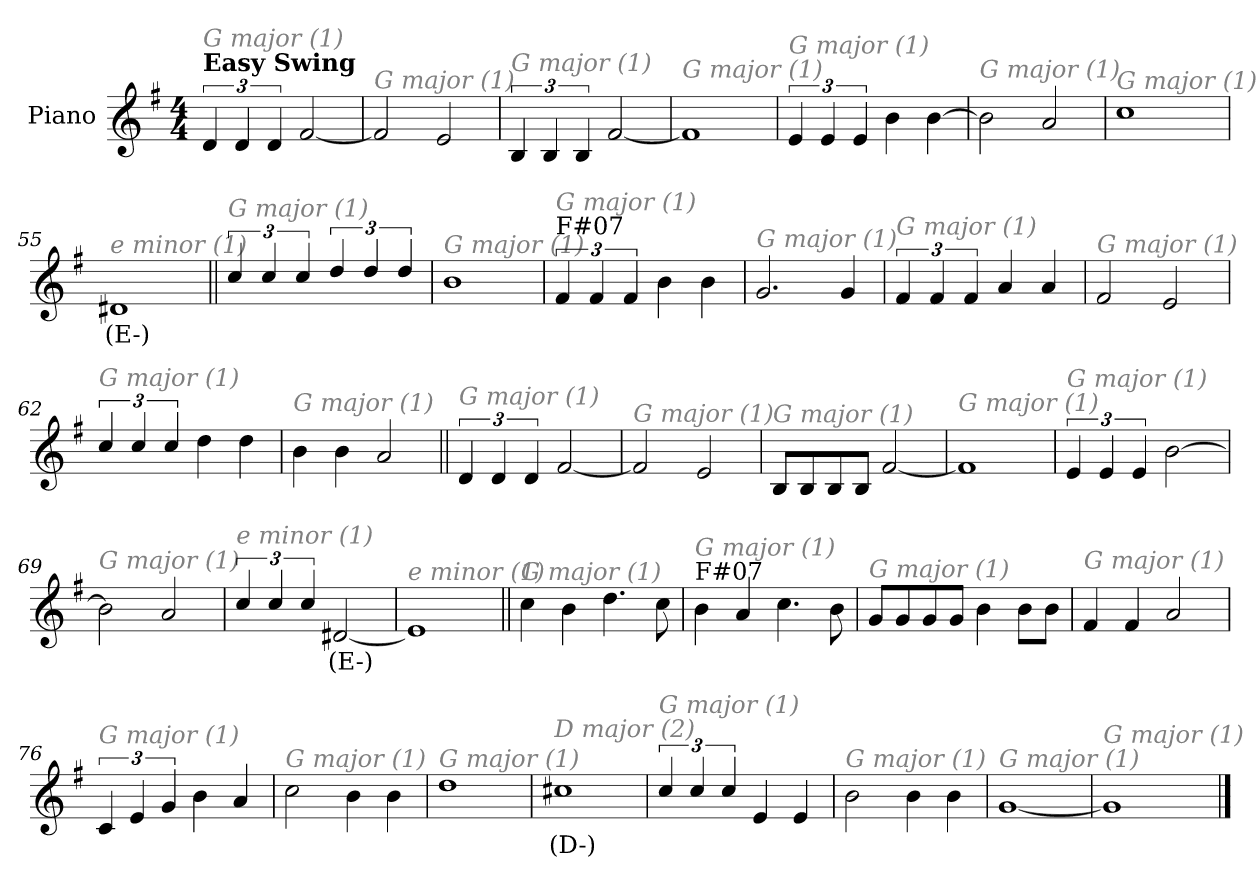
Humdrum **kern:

**kern	**text
*part1	*part1
*staff1	*staff1
*I"Piano	*
*I'Pno.	*
*clefG2	*
*k[f#]	*
*M4/4	*
=1	=1
!LO:TX:a:B:t=Easy Swing	!
!LO:TX:i:color=#808080:t=G major (1)	!
6d/	.
6d/	.
6d/	.
[2f#/	.
=49	=49
!LO:TX:i:color=#808080:t=G major (1)	!
2f#/]	.
2e/	.
=50	=50
!LO:TX:i:color=#808080:t=G major (1)	!
6B/	.
6B/	.
6B/	.
[2f#/	.
=51	=51
!LO:TX:i:color=#808080:t=G major (1)	!
1f#]	.
!!LO:LB:g=z
=52	=52
!LO:TX:i:color=#808080:t=G major (1)	!
6e/	.
6e/	.
6e/	.
4b\	.
[4b\	.
=53	=53
!LO:TX:i:color=#808080:t=G major (1)	!
2b\]	.
2a/	.
=54	=54
!LO:TX:i:color=#808080:t=G major (1)	!
1cc	.
=55	=55
!LO:TX:i:color=#808080:t=e minor (1)	!
1d#Xi	(E-)
!!LO:LB:g=z
=56||	=56||
!LO:TX:i:color=#808080:t=G major (1)	!
6cc/	.
6cc/	.
6cc/	.
6dd/	.
6dd/	.
6dd/	.
=57	=57
!LO:TX:i:color=#808080:t=G major (1)	!
1b	.
=58	=58
!LO:TX:a:t=F#07	!
!LO:TX:i:color=#808080:t=G major (1)	!
6f#/	.
6f#/	.
6f#/	.
4b\	.
4b\	.
=59	=59
!LO:TX:i:color=#808080:t=G major (1)	!
2.g/	.
4g/	.
!!LO:LB:g=z
=60	=60
!LO:TX:i:color=#808080:t=G major (1)	!
6f#/	.
6f#/	.
6f#/	.
4a/	.
4a/	.
=61	=61
!LO:TX:i:color=#808080:t=G major (1)	!
2f#/	.
2e/	.
=62	=62
!LO:TX:i:color=#808080:t=G major (1)	!
6cc/	.
6cc/	.
6cc/	.
4dd\	.
4dd\	.
=63	=63
!LO:TX:i:color=#808080:t=G major (1)	!
4b\	.
4b\	.
2a/	.
!!LO:LB:g=z
=64||	=64||
!LO:TX:i:color=#808080:t=G major (1)	!
6d/	.
6d/	.
6d/	.
[2f#/	.
=65	=65
!LO:TX:i:color=#808080:t=G major (1)	!
2f#/]	.
2e/	.
=66	=66
!LO:TX:i:color=#808080:t=G major (1)	!
8B/L	.
8B/	.
8B/	.
8B/J	.
[2f#/	.
=67	=67
!LO:TX:i:color=#808080:t=G major (1)	!
1f#]	.
!!LO:LB:g=z
=68	=68
!LO:TX:i:color=#808080:t=G major (1)	!
6e/	.
6e/	.
6e/	.
[2b\	.
=69	=69
!LO:TX:i:color=#808080:t=G major (1)	!
2b\]	.
2a/	.
=70	=70
!LO:TX:i:color=#808080:t=e minor (1)	!
6cc/	.
6cc/	.
6cc/	.
[2d#Xi/	(E-)
=71	=71
!LO:TX:i:color=#808080:t=e minor (1)	!
1e-]	.
!!LO:LB:g=z
=72||	=72||
!LO:TX:i:color=#808080:t=G major (1)	!
4cc\	.
4b\	.
4.dd\	.
8cc\	.
=73	=73
!LO:TX:a:t=F#07	!
!LO:TX:i:color=#808080:t=G major (1)	!
4b\	.
4a/	.
4.cc\	.
8b\	.
=74	=74
!LO:TX:i:color=#808080:t=G major (1)	!
8g/L	.
8g/	.
8g/	.
8g/J	.
4b\	.
8b\L	.
8b\J	.
=75	=75
!LO:TX:i:color=#808080:t=G major (1)	!
4f#/	.
4f#/	.
2a/	.
!!LO:LB:g=z
=76	=76
!LO:TX:i:color=#808080:t=G major (1)	!
6c/	.
6e/	.
6g/	.
4b\	.
4a/	.
=77	=77
!LO:TX:i:color=#808080:t=G major (1)	!
2cc\	.
4b\	.
4b\	.
=78	=78
!LO:TX:i:color=#808080:t=G major (1)	!
1dd	.
=79	=79
!LO:TX:i:color=#808080:t=D major (2)	!
1cc#Xi	(D-)
!!LO:LB:g=z
=80	=80
!LO:TX:i:color=#808080:t=G major (1)	!
6cc/	.
6cc/	.
6cc/	.
4e/	.
4e/	.
=81	=81
!LO:TX:i:color=#808080:t=G major (1)	!
2b\	.
4b\	.
4b\	.
=82	=82
!LO:TX:i:color=#808080:t=G major (1)	!
[1g	.
=83	=83
!LO:TX:i:color=#808080:t=G major (1)	!
1g]	.
==	==
*-	*-
